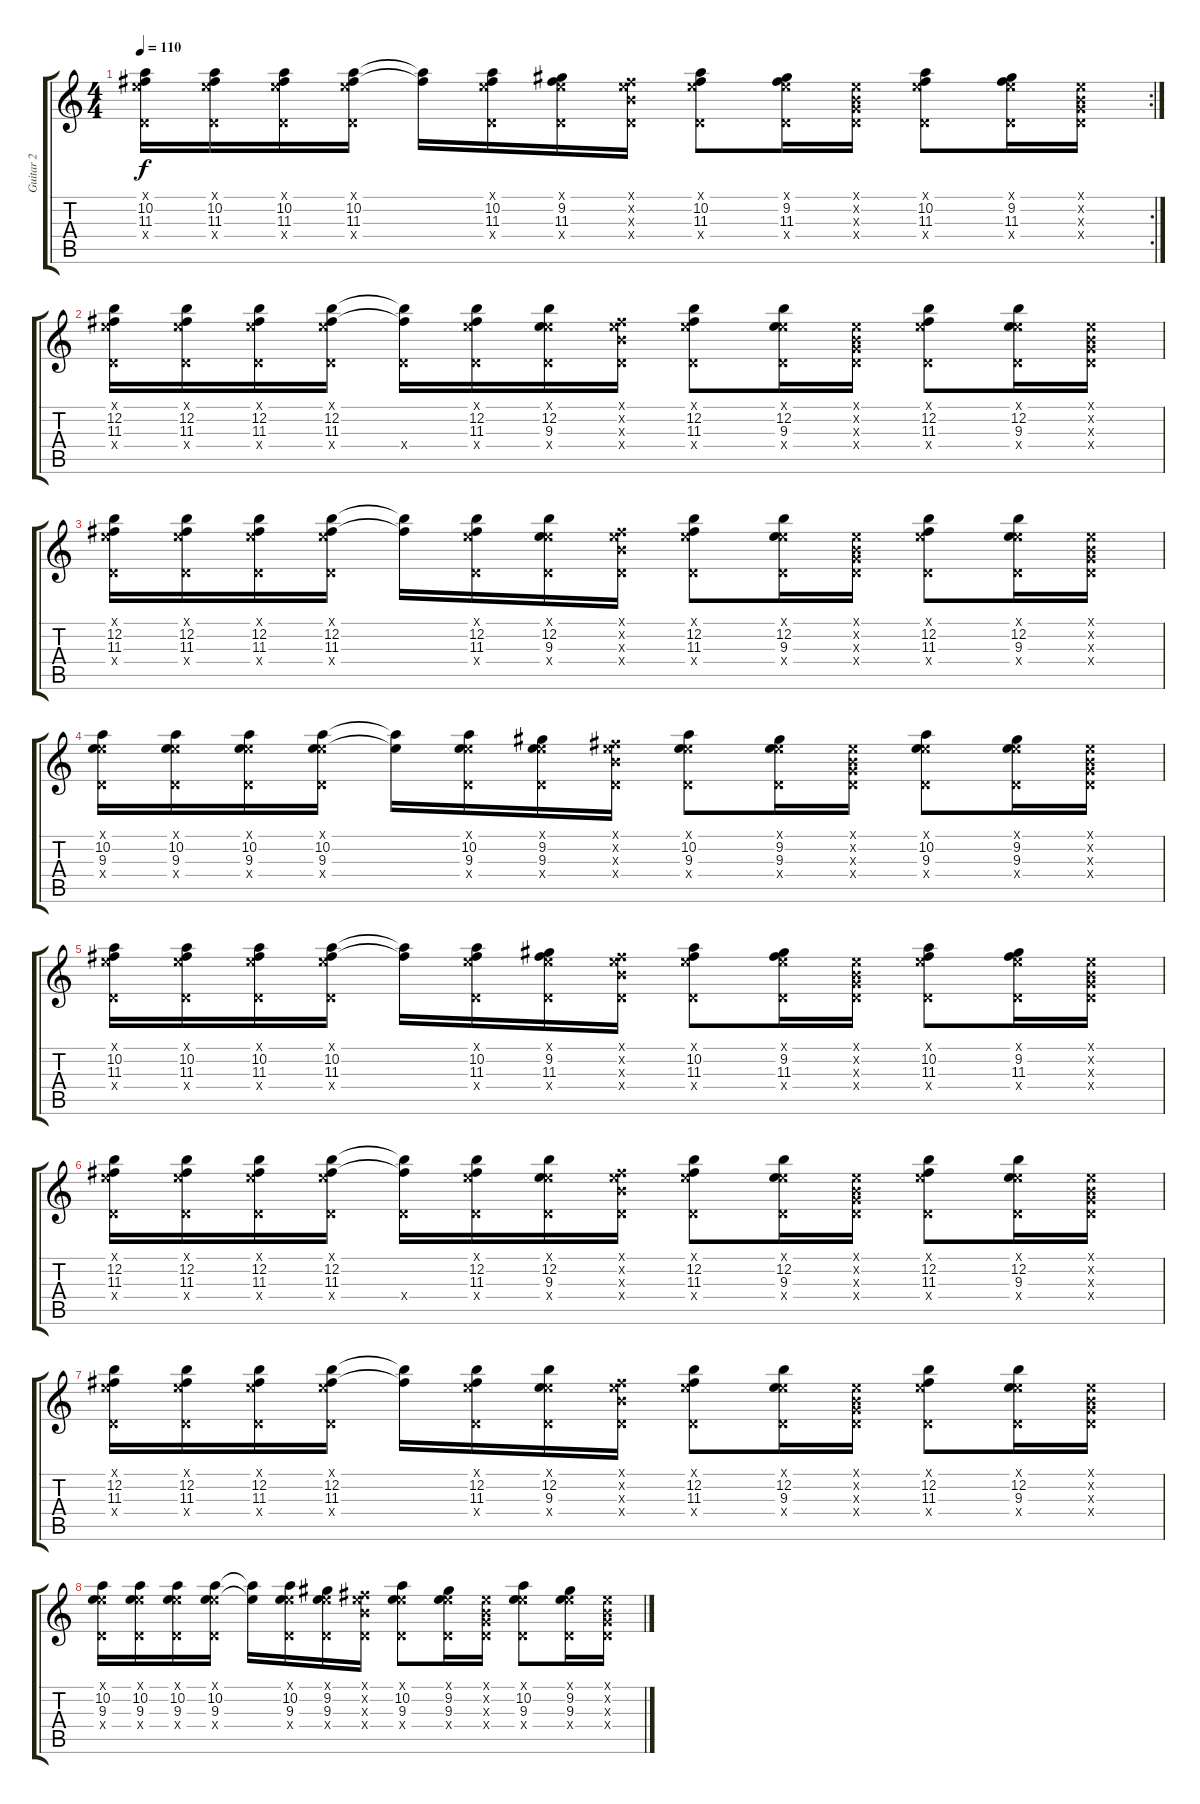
\track ("Guitar 2" "Guitar 2") {instrument overdrivenguitar}
\staff {score tabs}
\tuning (E4 B3 G3 D3 A2 E2) {hide}
\rc 2
\ts (4 4)
\tempo 110
\clef g2
\ks c
(0.1{x} 10.2 11.3 0.4{x}).16{dy f} (0.1{x} 10.2 11.3 0.4{x}).16 (0.1{x} 10.2 11.3 0.4{x}).16 (0.1{x} 10.2 11.3 0.4{x}).16 (10.2{t} 11.3{t}).16 (0.1{x} 10.2 11.3 0.4{x}).16 (0.1{x} 9.2 11.3 0.4{x}).16 (0.1{x} 0.2{x} 11.3{x} 0.4{x}).16 (0.1{x} 10.2 11.3 0.4{x}).8 (0.1{x} 9.2 11.3 0.4{x}).16 (0.1{x} 0.2{x} 0.3{x} 0.4{x}).16 (0.1{x} 10.2 11.3 0.4{x}).8 (0.1{x} 9.2 11.3 0.4{x}).16 (0.1{x} 0.2{x} 0.3{x} 0.4{x}).16 |
(0.1{x} 12.2 11.3 0.4{x}).16 (0.1{x} 12.2 11.3 0.4{x}).16 (0.1{x} 12.2 11.3 0.4{x}).16 (0.1{x} 12.2 11.3 0.4{x}).16 (12.2{t} 11.3{t} 0.4{x}).16 (0.1{x} 12.2 11.3 0.4{x}).16 (0.1{x} 12.2 9.3 0.4{x}).16 (0.1{x} 0.2{x} 11.3{x} 0.4{x}).16 (0.1{x} 12.2 11.3 0.4{x}).8 (0.1{x} 12.2 9.3 0.4{x}).16 (0.1{x} 0.2{x} 0.3{x} 0.4{x}).16 (0.1{x} 12.2 11.3 0.4{x}).8 (0.1{x} 12.2 9.3 0.4{x}).16 (0.1{x} 0.2{x} 0.3{x} 0.4{x}).16 |
(0.1{x} 12.2 11.3 0.4{x}).16 (0.1{x} 12.2 11.3 0.4{x}).16 (0.1{x} 12.2 11.3 0.4{x}).16 (0.1{x} 12.2 11.3 0.4{x}).16 (12.2{t} 11.3{t}).16 (0.1{x} 12.2 11.3 0.4{x}).16 (0.1{x} 12.2 9.3 0.4{x}).16 (0.1{x} 0.2{x} 11.3{x} 0.4{x}).16 (0.1{x} 12.2 11.3 0.4{x}).8 (0.1{x} 12.2 9.3 0.4{x}).16 (0.1{x} 0.2{x} 0.3{x} 0.4{x}).16 (0.1{x} 12.2 11.3 0.4{x}).8 (0.1{x} 12.2 9.3 0.4{x}).16 (0.1{x} 0.2{x} 0.3{x} 0.4{x}).16 |
(0.1{x} 10.2 9.3 0.4{x}).16 (0.1{x} 10.2 9.3 0.4{x}).16 (0.1{x} 10.2 9.3 0.4{x}).16 (0.1{x} 10.2 9.3 0.4{x}).16 (10.2{t} 9.3{t}).16 (0.1{x} 10.2 9.3 0.4{x}).16 (0.1{x} 9.2 9.3 0.4{x}).16 (0.1{x} 0.2{x} 11.3{x} 0.4{x}).16 (0.1{x} 10.2 9.3 0.4{x}).8 (0.1{x} 9.2 9.3 0.4{x}).16 (0.1{x} 0.2{x} 0.3{x} 0.4{x}).16 (0.1{x} 10.2 9.3 0.4{x}).8 (0.1{x} 9.2 9.3 0.4{x}).16 (0.1{x} 0.2{x} 0.3{x} 0.4{x}).16 |
(0.1{x} 10.2 11.3 0.4{x}).16 (0.1{x} 10.2 11.3 0.4{x}).16 (0.1{x} 10.2 11.3 0.4{x}).16 (0.1{x} 10.2 11.3 0.4{x}).16 (10.2{t} 11.3{t}).16 (0.1{x} 10.2 11.3 0.4{x}).16 (0.1{x} 9.2 11.3 0.4{x}).16 (0.1{x} 0.2{x} 11.3{x} 0.4{x}).16 (0.1{x} 10.2 11.3 0.4{x}).8 (0.1{x} 9.2 11.3 0.4{x}).16 (0.1{x} 0.2{x} 0.3{x} 0.4{x}).16 (0.1{x} 10.2 11.3 0.4{x}).8 (0.1{x} 9.2 11.3 0.4{x}).16 (0.1{x} 0.2{x} 0.3{x} 0.4{x}).16 |
(0.1{x} 12.2 11.3 0.4{x}).16 (0.1{x} 12.2 11.3 0.4{x}).16 (0.1{x} 12.2 11.3 0.4{x}).16 (0.1{x} 12.2 11.3 0.4{x}).16 (12.2{t} 11.3{t} 0.4{x}).16 (0.1{x} 12.2 11.3 0.4{x}).16 (0.1{x} 12.2 9.3 0.4{x}).16 (0.1{x} 0.2{x} 11.3{x} 0.4{x}).16 (0.1{x} 12.2 11.3 0.4{x}).8 (0.1{x} 12.2 9.3 0.4{x}).16 (0.1{x} 0.2{x} 0.3{x} 0.4{x}).16 (0.1{x} 12.2 11.3 0.4{x}).8 (0.1{x} 12.2 9.3 0.4{x}).16 (0.1{x} 0.2{x} 0.3{x} 0.4{x}).16 |
(0.1{x} 12.2 11.3 0.4{x}).16 (0.1{x} 12.2 11.3 0.4{x}).16 (0.1{x} 12.2 11.3 0.4{x}).16 (0.1{x} 12.2 11.3 0.4{x}).16 (12.2{t} 11.3{t}).16 (0.1{x} 12.2 11.3 0.4{x}).16 (0.1{x} 12.2 9.3 0.4{x}).16 (0.1{x} 0.2{x} 11.3{x} 0.4{x}).16 (0.1{x} 12.2 11.3 0.4{x}).8 (0.1{x} 12.2 9.3 0.4{x}).16 (0.1{x} 0.2{x} 0.3{x} 0.4{x}).16 (0.1{x} 12.2 11.3 0.4{x}).8 (0.1{x} 12.2 9.3 0.4{x}).16 (0.1{x} 0.2{x} 0.3{x} 0.4{x}).16 |
(0.1{x} 10.2 9.3 0.4{x}).16 (0.1{x} 10.2 9.3 0.4{x}).16 (0.1{x} 10.2 9.3 0.4{x}).16 (0.1{x} 10.2 9.3 0.4{x}).16 (10.2{t} 9.3{t}).16 (0.1{x} 10.2 9.3 0.4{x}).16 (0.1{x} 9.2 9.3 0.4{x}).16 (0.1{x} 0.2{x} 11.3{x} 0.4{x}).16 (0.1{x} 10.2 9.3 0.4{x}).8 (0.1{x} 9.2 9.3 0.4{x}).16 (0.1{x} 0.2{x} 0.3{x} 0.4{x}).16 (0.1{x} 10.2 9.3 0.4{x}).8 (0.1{x} 9.2 9.3 0.4{x}).16 (0.1{x} 0.2{x} 0.3{x} 0.4{x}).16
